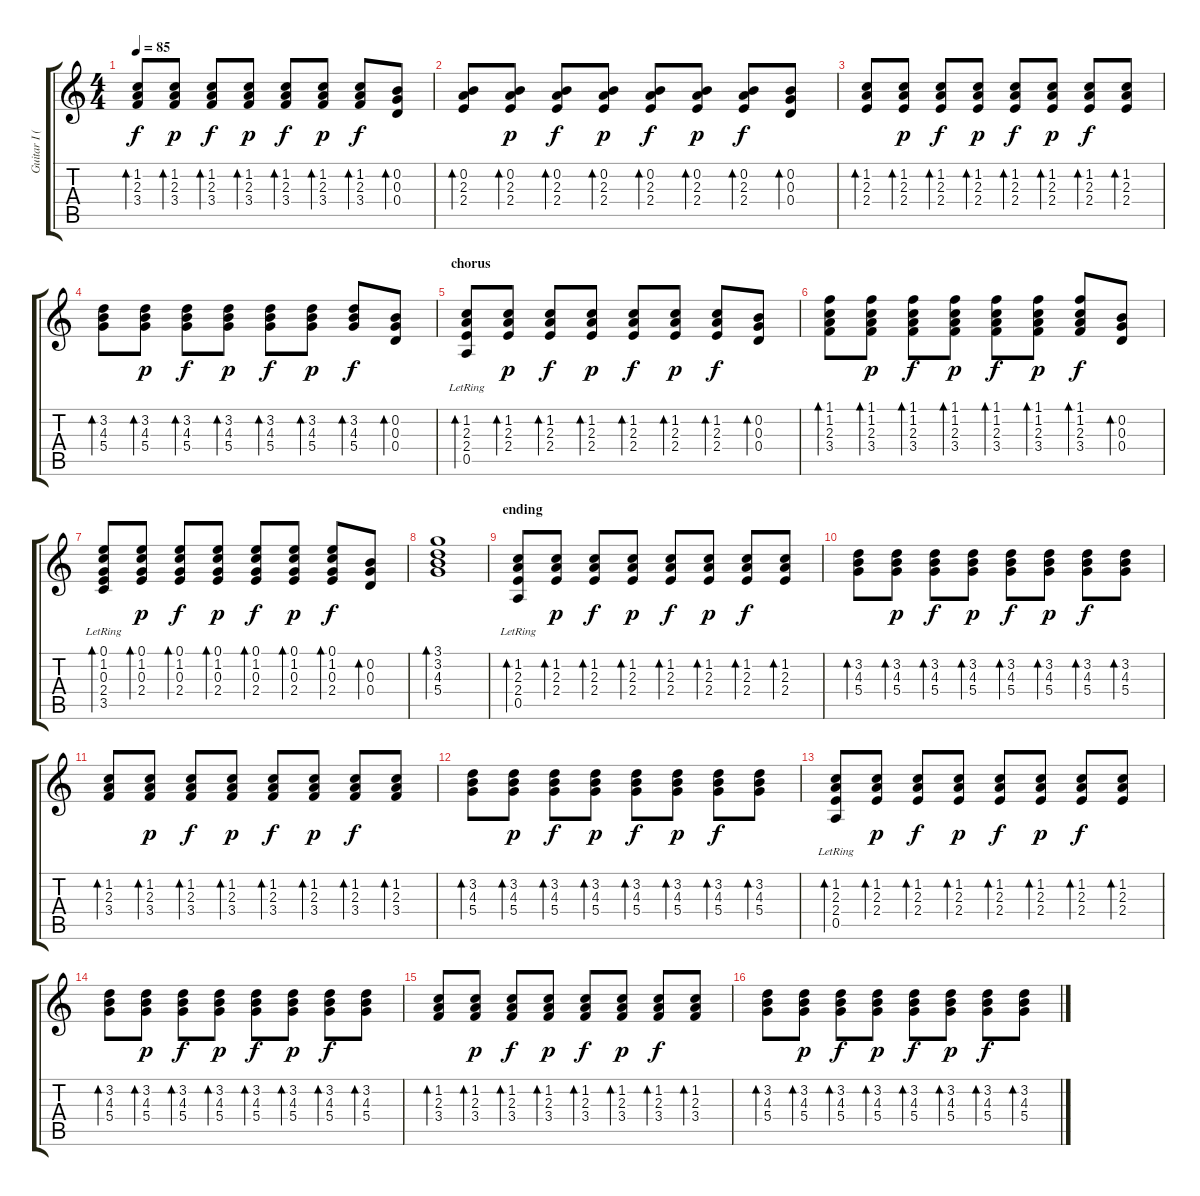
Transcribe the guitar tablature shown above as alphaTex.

\track ("Guitar I (doubled)" "Guitar I (") {instrument electricguitarclean}
\staff {score tabs}
\tuning (E4 B3 G3 D3 A2 E2) {hide}
\ts (4 4)
\tempo 85
\clef g2
\ks c
(1.2 2.3 3.4).8{bd 120 dy f} (1.2 2.3 3.4).8{bd 120 dy p} (1.2 2.3 3.4).8{bd 120 dy f} (1.2 2.3 3.4).8{bd 120 dy p} (1.2 2.3 3.4).8{bd 120 dy f} (1.2 2.3 3.4).8{bd 120 dy p} (1.2 2.3 3.4).8{bd 120 dy f} (0.2 0.3 0.4).8{bd 120} |
(0.2 2.3 2.4).8{bd 60} (0.2 2.3 2.4).8{bd 60 dy p} (0.2 2.3 2.4).8{bd 60 dy f} (0.2 2.3 2.4).8{bd 60 dy p} (0.2 2.3 2.4).8{bd 60 dy f} (0.2 2.3 2.4).8{bd 60 dy p} (0.2 2.3 2.4).8{bd 60 dy f} (0.2 0.3 0.4).8{bd 60} |
(1.2 2.3 2.4).8{bd 120} (1.2 2.3 2.4).8{bd 120 dy p} (1.2 2.3 2.4).8{bd 120 dy f} (1.2 2.3 2.4).8{bd 120 dy p} (1.2 2.3 2.4).8{bd 120 dy f} (1.2 2.3 2.4).8{bd 120 dy p} (1.2 2.3 2.4).8{bd 120 dy f} (1.2 2.3 2.4).8{bd 120} |
(3.2 4.3 5.4).8{bd 120} (3.2 4.3 5.4).8{bd 120 dy p} (3.2 4.3 5.4).8{bd 120 dy f} (3.2 4.3 5.4).8{bd 120 dy p} (3.2 4.3 5.4).8{bd 120 dy f} (3.2 4.3 5.4).8{bd 120 dy p} (3.2 4.3 5.4).8{bd 120 dy f} (0.2 0.3 0.4).8{bd 120} |
\section ("" "chorus")
(1.2 2.3 2.4 0.5{lr}).8{bd 120} (1.2 2.3 2.4).8{bd 120 dy p} (1.2 2.3 2.4).8{bd 120 dy f} (1.2 2.3 2.4).8{bd 120 dy p} (1.2 2.3 2.4).8{bd 120 dy f} (1.2 2.3 2.4).8{bd 120 dy p} (1.2 2.3 2.4).8{bd 120 dy f} (0.2 0.3 0.4).8{bd 120} |
(1.1 1.2 2.3 3.4).8{bd 120} (1.1 1.2 2.3 3.4).8{bd 120 dy p} (1.1 1.2 2.3 3.4).8{bd 120 dy f} (1.1 1.2 2.3 3.4).8{bd 120 dy p} (1.1 1.2 2.3 3.4).8{bd 120 dy f} (1.1 1.2 2.3 3.4).8{bd 120 dy p} (1.1 1.2 2.3 3.4).8{bd 120 dy f} (0.2 0.3 0.4).8{bd 120} |
(0.1 1.2 0.3 2.4 3.5{lr}).8{bd 120} (0.1 1.2 0.3 2.4).8{bd 120 dy p} (0.1 1.2 0.3 2.4).8{bd 120 dy f} (0.1 1.2 0.3 2.4).8{bd 120 dy p} (0.1 1.2 0.3 2.4).8{bd 120 dy f} (0.1 1.2 0.3 2.4).8{bd 120 dy p} (0.1 1.2 0.3 2.4).8{bd 120 dy f} (0.2 0.3 0.4).8{bd 120} |
(3.1 3.2 4.3 5.4).1{bd 240} |
\section ("" "ending")
(1.2 2.3 2.4 0.5{lr}).8{bd 120} (1.2 2.3 2.4).8{bd 120 dy p} (1.2 2.3 2.4).8{bd 120 dy f} (1.2 2.3 2.4).8{bd 120 dy p} (1.2 2.3 2.4).8{bd 120 dy f} (1.2 2.3 2.4).8{bd 120 dy p} (1.2 2.3 2.4).8{bd 120 dy f} (1.2 2.3 2.4).8{bd 120} |
(3.2 4.3 5.4).8{bd 120} (3.2 4.3 5.4).8{bd 120 dy p} (3.2 4.3 5.4).8{bd 120 dy f} (3.2 4.3 5.4).8{bd 120 dy p} (3.2 4.3 5.4).8{bd 120 dy f} (3.2 4.3 5.4).8{bd 120 dy p} (3.2 4.3 5.4).8{bd 120 dy f} (3.2 4.3 5.4).8{bd 120} |
(1.2 2.3 3.4).8{bd 120} (1.2 2.3 3.4).8{bd 120 dy p} (1.2 2.3 3.4).8{bd 120 dy f} (1.2 2.3 3.4).8{bd 120 dy p} (1.2 2.3 3.4).8{bd 120 dy f} (1.2 2.3 3.4).8{bd 120 dy p} (1.2 2.3 3.4).8{bd 120 dy f} (1.2 2.3 3.4).8{bd 120} |
(3.2 4.3 5.4).8{bd 60} (3.2 4.3 5.4).8{bd 60 dy p} (3.2 4.3 5.4).8{bd 60 dy f} (3.2 4.3 5.4).8{bd 60 dy p} (3.2 4.3 5.4).8{bd 60 dy f} (3.2 4.3 5.4).8{bd 60 dy p} (3.2 4.3 5.4).8{bd 60 dy f} (3.2 4.3 5.4).8{bd 60} |
(1.2 2.3 2.4 0.5{lr}).8{bd 120} (1.2 2.3 2.4).8{bd 120 dy p} (1.2 2.3 2.4).8{bd 120 dy f} (1.2 2.3 2.4).8{bd 120 dy p} (1.2 2.3 2.4).8{bd 120 dy f} (1.2 2.3 2.4).8{bd 120 dy p} (1.2 2.3 2.4).8{bd 120 dy f} (1.2 2.3 2.4).8{bd 120} |
(3.2 4.3 5.4).8{bd 120} (3.2 4.3 5.4).8{bd 120 dy p} (3.2 4.3 5.4).8{bd 120 dy f} (3.2 4.3 5.4).8{bd 120 dy p} (3.2 4.3 5.4).8{bd 120 dy f} (3.2 4.3 5.4).8{bd 120 dy p} (3.2 4.3 5.4).8{bd 120 dy f} (3.2 4.3 5.4).8{bd 120} |
(1.2 2.3 3.4).8{bd 120} (1.2 2.3 3.4).8{bd 120 dy p} (1.2 2.3 3.4).8{bd 120 dy f} (1.2 2.3 3.4).8{bd 120 dy p} (1.2 2.3 3.4).8{bd 120 dy f} (1.2 2.3 3.4).8{bd 120 dy p} (1.2 2.3 3.4).8{bd 120 dy f} (1.2 2.3 3.4).8{bd 120} |
(3.2 4.3 5.4).8{bd 60} (3.2 4.3 5.4).8{bd 60 dy p} (3.2 4.3 5.4).8{bd 60 dy f} (3.2 4.3 5.4).8{bd 60 dy p} (3.2 4.3 5.4).8{bd 60 dy f} (3.2 4.3 5.4).8{bd 60 dy p} (3.2 4.3 5.4).8{bd 60 dy f} (3.2 4.3 5.4).8{bd 60}
